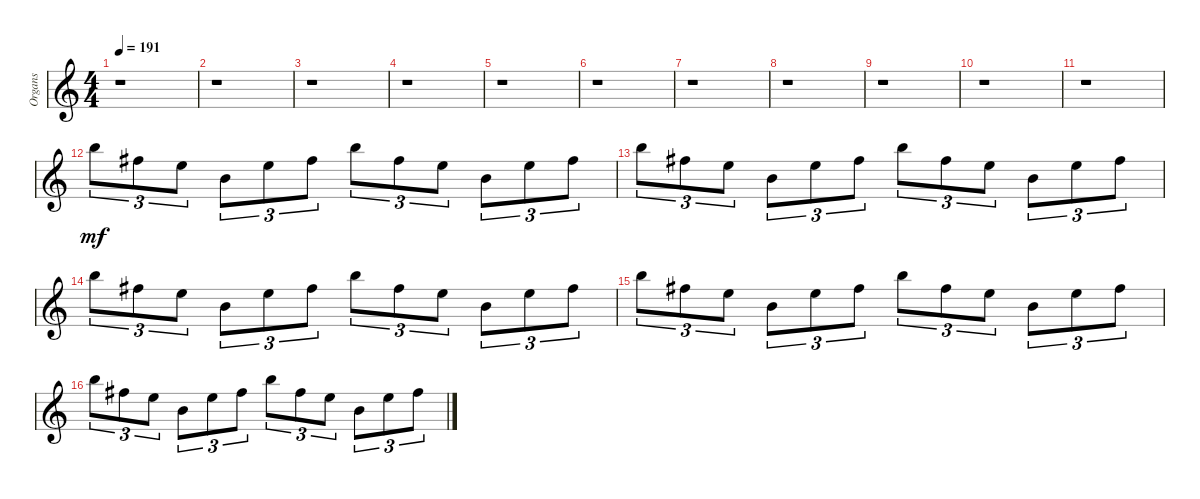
\track ("Organs" "Organs") {instrument rockorgan}
\staff {score}
\tuning (E4 B3 G3 D3 A2 E2 B1) {hide}
\ts (4 4)
\tempo 191
\clef g2
\ks c
r.1{dy f} |
r.1 |
r.1 |
r.1 |
r.1 |
r.1 |
r.1 |
r.1 |
r.1 |
r.1 |
r.1 |
19.1.8{tu (3 2) dy mf} 19.2.8{tu (3 2)} 17.2.8{tu (3 2)} 16.3.8{tu (3 2)} 17.2.8{tu (3 2)} 14.1.8{tu (3 2)} 19.1.8{tu (3 2)} 19.2.8{tu (3 2)} 17.2.8{tu (3 2)} 16.3.8{tu (3 2)} 17.2.8{tu (3 2)} 14.1.8{tu (3 2)} |
19.1.8{tu (3 2)} 19.2.8{tu (3 2)} 17.2.8{tu (3 2)} 16.3.8{tu (3 2)} 17.2.8{tu (3 2)} 14.1.8{tu (3 2)} 19.1.8{tu (3 2)} 19.2.8{tu (3 2)} 17.2.8{tu (3 2)} 16.3.8{tu (3 2)} 17.2.8{tu (3 2)} 14.1.8{tu (3 2)} |
19.1.8{tu (3 2)} 19.2.8{tu (3 2)} 17.2.8{tu (3 2)} 16.3.8{tu (3 2)} 17.2.8{tu (3 2)} 14.1.8{tu (3 2)} 19.1.8{tu (3 2)} 19.2.8{tu (3 2)} 17.2.8{tu (3 2)} 16.3.8{tu (3 2)} 17.2.8{tu (3 2)} 14.1.8{tu (3 2)} |
19.1.8{tu (3 2)} 19.2.8{tu (3 2)} 17.2.8{tu (3 2)} 16.3.8{tu (3 2)} 17.2.8{tu (3 2)} 14.1.8{tu (3 2)} 19.1.8{tu (3 2)} 19.2.8{tu (3 2)} 17.2.8{tu (3 2)} 16.3.8{tu (3 2)} 17.2.8{tu (3 2)} 14.1.8{tu (3 2)} |
19.1.8{tu (3 2)} 19.2.8{tu (3 2)} 17.2.8{tu (3 2)} 16.3.8{tu (3 2)} 17.2.8{tu (3 2)} 14.1.8{tu (3 2)} 19.1.8{tu (3 2)} 19.2.8{tu (3 2)} 17.2.8{tu (3 2)} 16.3.8{tu (3 2)} 17.2.8{tu (3 2)} 14.1.8{tu (3 2)}
